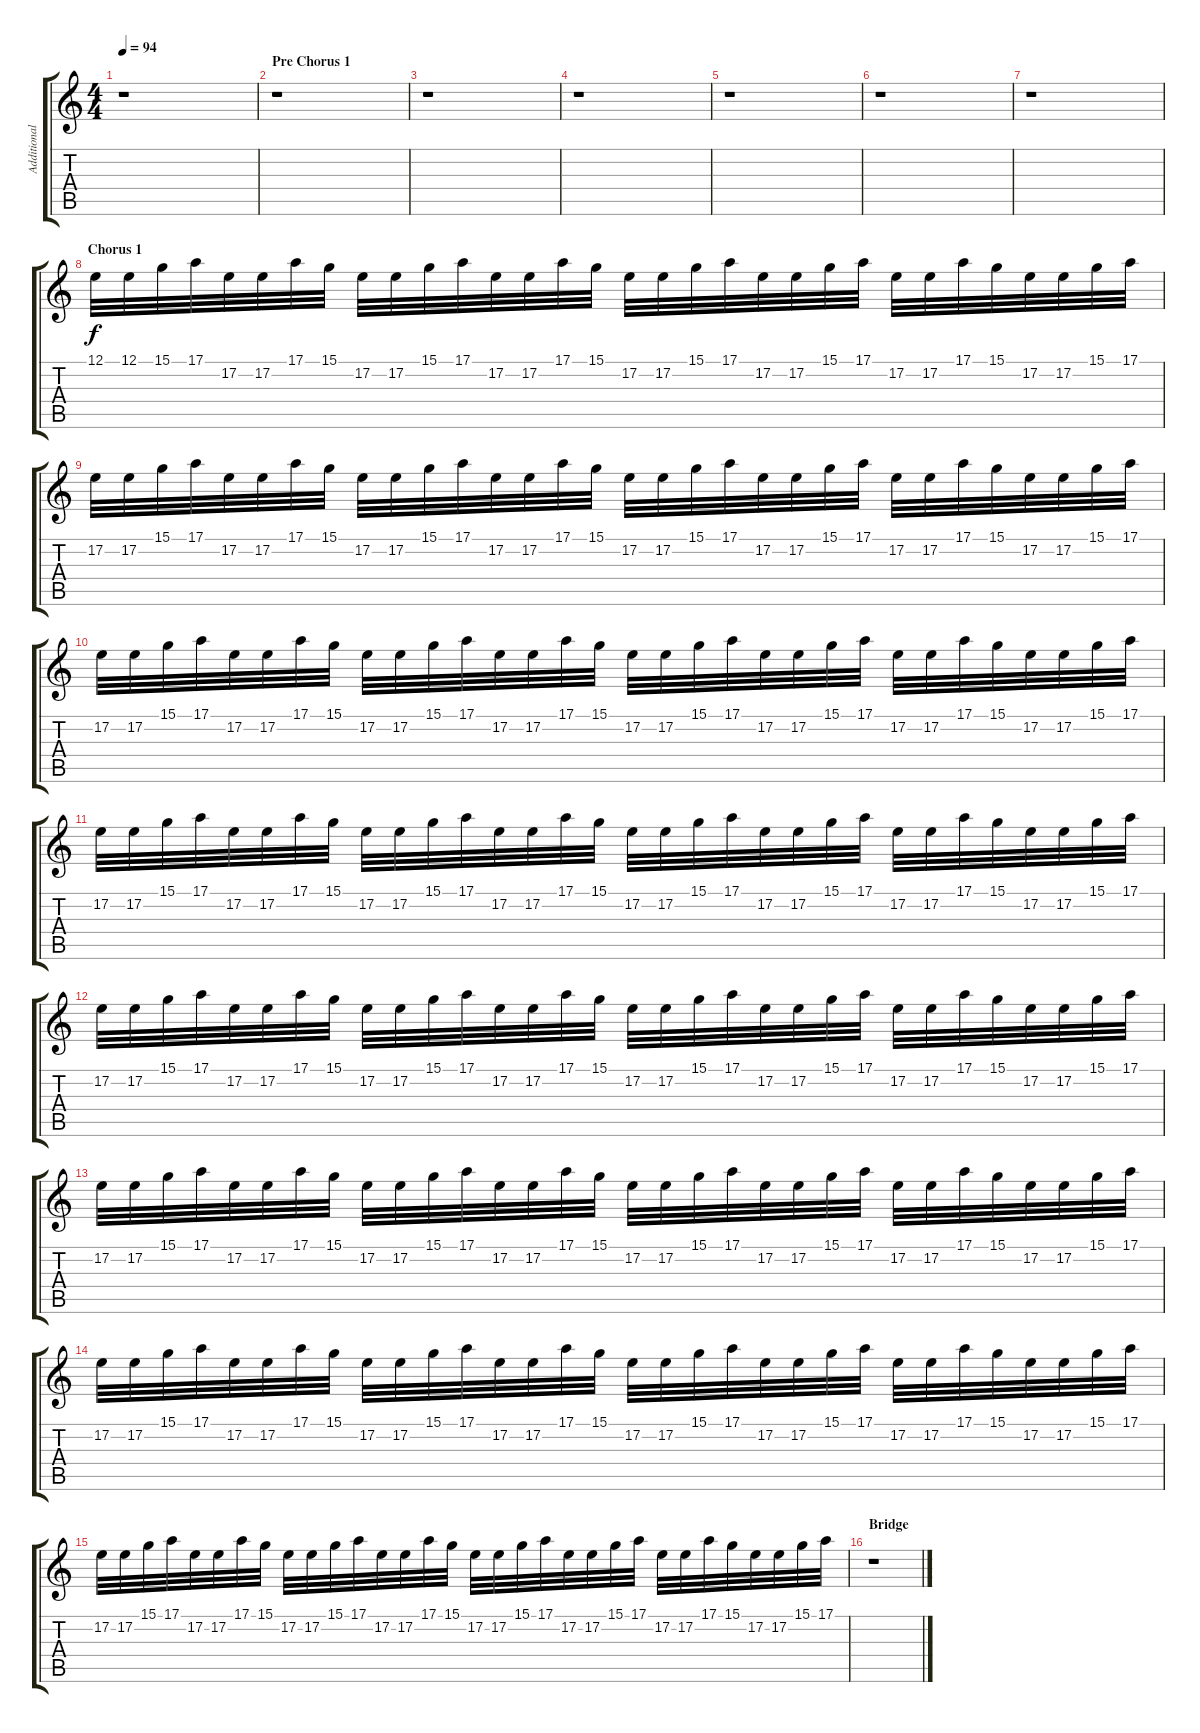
\track ("Additional Keyboard" "Additional") {instrument musicbox}
\staff {score tabs}
\tuning (E4 B3 G3 D3 A2 E2) {hide}
\ts (4 4)
\tempo 94
\clef g2
\ks c
r.1{dy f} |
\section ("" "Pre Chorus 1")
r.1 |
r.1 |
r.1 |
r.1 |
r.1 |
r.1 |
\section ("" "Chorus 1")
12.1.32 12.1.32 15.1.32 17.1.32 17.2.32 17.2.32 17.1.32 15.1.32 17.2.32 17.2.32 15.1.32 17.1.32 17.2.32 17.2.32 17.1.32 15.1.32 17.2.32 17.2.32 15.1.32 17.1.32 17.2.32 17.2.32 15.1.32 17.1.32 17.2.32 17.2.32 17.1.32 15.1.32 17.2.32 17.2.32 15.1.32 17.1.32 |
17.2.32 17.2.32 15.1.32 17.1.32 17.2.32 17.2.32 17.1.32 15.1.32 17.2.32 17.2.32 15.1.32 17.1.32 17.2.32 17.2.32 17.1.32 15.1.32 17.2.32 17.2.32 15.1.32 17.1.32 17.2.32 17.2.32 15.1.32 17.1.32 17.2.32 17.2.32 17.1.32 15.1.32 17.2.32 17.2.32 15.1.32 17.1.32 |
17.2.32 17.2.32 15.1.32 17.1.32 17.2.32 17.2.32 17.1.32 15.1.32 17.2.32 17.2.32 15.1.32 17.1.32 17.2.32 17.2.32 17.1.32 15.1.32 17.2.32 17.2.32 15.1.32 17.1.32 17.2.32 17.2.32 15.1.32 17.1.32 17.2.32 17.2.32 17.1.32 15.1.32 17.2.32 17.2.32 15.1.32 17.1.32 |
17.2.32 17.2.32 15.1.32 17.1.32 17.2.32 17.2.32 17.1.32 15.1.32 17.2.32 17.2.32 15.1.32 17.1.32 17.2.32 17.2.32 17.1.32 15.1.32 17.2.32 17.2.32 15.1.32 17.1.32 17.2.32 17.2.32 15.1.32 17.1.32 17.2.32 17.2.32 17.1.32 15.1.32 17.2.32 17.2.32 15.1.32 17.1.32 |
17.2.32 17.2.32 15.1.32 17.1.32 17.2.32 17.2.32 17.1.32 15.1.32 17.2.32 17.2.32 15.1.32 17.1.32 17.2.32 17.2.32 17.1.32 15.1.32 17.2.32 17.2.32 15.1.32 17.1.32 17.2.32 17.2.32 15.1.32 17.1.32 17.2.32 17.2.32 17.1.32 15.1.32 17.2.32 17.2.32 15.1.32 17.1.32 |
17.2.32 17.2.32 15.1.32 17.1.32 17.2.32 17.2.32 17.1.32 15.1.32 17.2.32 17.2.32 15.1.32 17.1.32 17.2.32 17.2.32 17.1.32 15.1.32 17.2.32 17.2.32 15.1.32 17.1.32 17.2.32 17.2.32 15.1.32 17.1.32 17.2.32 17.2.32 17.1.32 15.1.32 17.2.32 17.2.32 15.1.32 17.1.32 |
17.2.32 17.2.32 15.1.32 17.1.32 17.2.32 17.2.32 17.1.32 15.1.32 17.2.32 17.2.32 15.1.32 17.1.32 17.2.32 17.2.32 17.1.32 15.1.32 17.2.32 17.2.32 15.1.32 17.1.32 17.2.32 17.2.32 15.1.32 17.1.32 17.2.32 17.2.32 17.1.32 15.1.32 17.2.32 17.2.32 15.1.32 17.1.32 |
17.2.32 17.2.32 15.1.32 17.1.32 17.2.32 17.2.32 17.1.32 15.1.32 17.2.32 17.2.32 15.1.32 17.1.32 17.2.32 17.2.32 17.1.32 15.1.32 17.2.32 17.2.32 15.1.32 17.1.32 17.2.32 17.2.32 15.1.32 17.1.32 17.2.32 17.2.32 17.1.32 15.1.32 17.2.32 17.2.32 15.1.32 17.1.32 |
\section ("" "Bridge")
r.1
